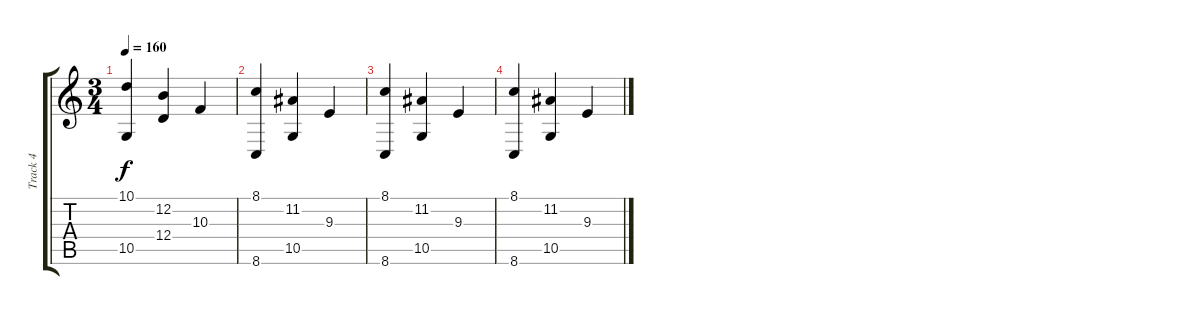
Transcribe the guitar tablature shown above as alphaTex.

\track ("Track 4" "Track 4") {instrument acousticgrandpiano}
\staff {score tabs}
\tuning (E4 B3 G3 D3 A2 E2) {hide}
\ts (3 4)
\tempo 160
\clef g2
\ks c
(10.1 10.5).4{dy f} (12.2 12.4).4 10.3.4 |
(8.1 8.6).4 (11.2 10.5).4 9.3.4 |
(8.1 8.6).4 (11.2 10.5).4 9.3.4 |
(8.1 8.6).4 (11.2 10.5).4 9.3.4
